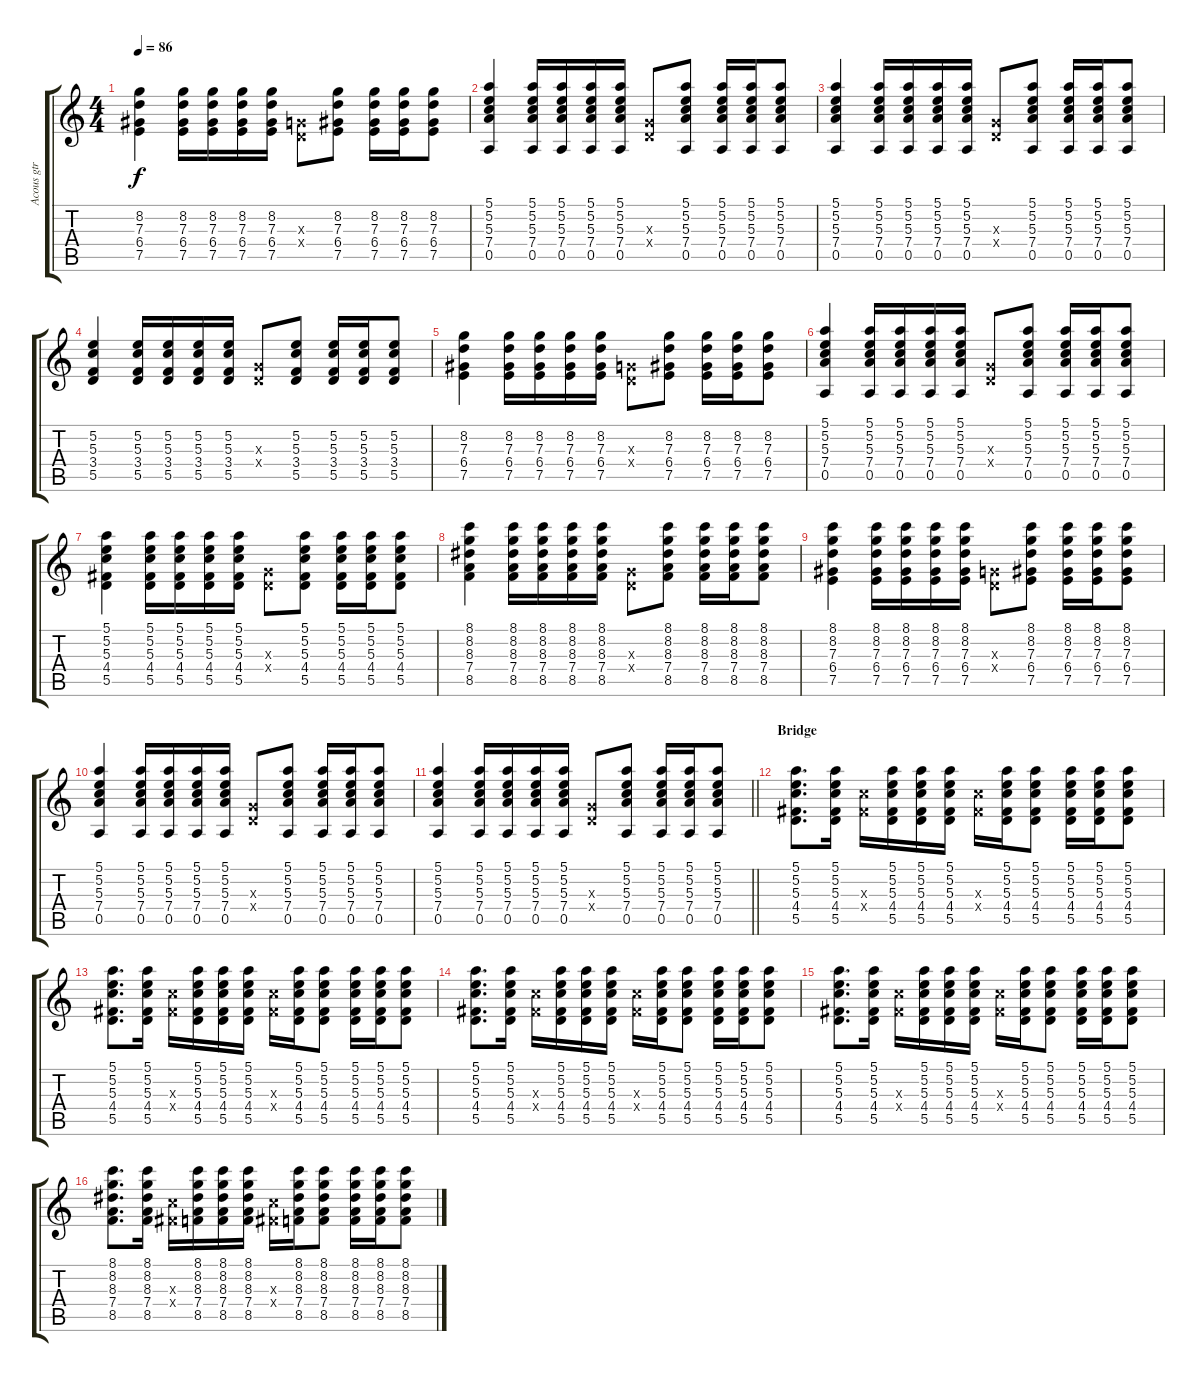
\track ("Acous gtr" "Acous gtr") {instrument acousticguitarnylon}
\staff {score tabs}
\tuning (E4 B3 G3 D3 A2 E2) {hide}
\ts (4 4)
\tempo 86
\clef g2
\ks c
(8.2 7.3 6.4 7.5).4{dy f} (8.2 7.3 6.4 7.5).16 (8.2 7.3 6.4 7.5).16 (8.2 7.3 6.4 7.5).16 (8.2 7.3 6.4 7.5).16 (0.3{x} 0.4{x}).8 (8.2 7.3 6.4 7.5).8 (8.2 7.3 6.4 7.5).16 (8.2 7.3 6.4 7.5).16 (8.2 7.3 6.4 7.5).8 |
(5.1 5.2 5.3 7.4 0.5).4 (5.1 5.2 5.3 7.4 0.5).16 (5.1 5.2 5.3 7.4 0.5).16 (5.1 5.2 5.3 7.4 0.5).16 (5.1 5.2 5.3 7.4 0.5).16 (0.3{x} 0.4{x}).8 (5.1 5.2 5.3 7.4 0.5).8 (5.1 5.2 5.3 7.4 0.5).16 (5.1 5.2 5.3 7.4 0.5).16 (5.1 5.2 5.3 7.4 0.5).8 |
(5.1 5.2 5.3 7.4 0.5).4 (5.1 5.2 5.3 7.4 0.5).16 (5.1 5.2 5.3 7.4 0.5).16 (5.1 5.2 5.3 7.4 0.5).16 (5.1 5.2 5.3 7.4 0.5).16 (0.3{x} 0.4{x}).8 (5.1 5.2 5.3 7.4 0.5).8 (5.1 5.2 5.3 7.4 0.5).16 (5.1 5.2 5.3 7.4 0.5).16 (5.1 5.2 5.3 7.4 0.5).8 |
(5.2 5.3 3.4 5.5).4 (5.2 5.3 3.4 5.5).16 (5.2 5.3 3.4 5.5).16 (5.2 5.3 3.4 5.5).16 (5.2 5.3 3.4 5.5).16 (0.3{x} 0.4{x}).8 (5.2 5.3 3.4 5.5).8 (5.2 5.3 3.4 5.5).16 (5.2 5.3 3.4 5.5).16 (5.2 5.3 3.4 5.5).8 |
(8.2 7.3 6.4 7.5).4 (8.2 7.3 6.4 7.5).16 (8.2 7.3 6.4 7.5).16 (8.2 7.3 6.4 7.5).16 (8.2 7.3 6.4 7.5).16 (0.3{x} 0.4{x}).8 (8.2 7.3 6.4 7.5).8 (8.2 7.3 6.4 7.5).16 (8.2 7.3 6.4 7.5).16 (8.2 7.3 6.4 7.5).8 |
(5.1 5.2 5.3 7.4 0.5).4 (5.1 5.2 5.3 7.4 0.5).16 (5.1 5.2 5.3 7.4 0.5).16 (5.1 5.2 5.3 7.4 0.5).16 (5.1 5.2 5.3 7.4 0.5).16 (0.3{x} 0.4{x}).8 (5.1 5.2 5.3 7.4 0.5).8 (5.1 5.2 5.3 7.4 0.5).16 (5.1 5.2 5.3 7.4 0.5).16 (5.1 5.2 5.3 7.4 0.5).8 |
(5.1 5.2 5.3 4.4 5.5).4 (5.1 5.2 5.3 4.4 5.5).16 (5.1 5.2 5.3 4.4 5.5).16 (5.1 5.2 5.3 4.4 5.5).16 (5.1 5.2 5.3 4.4 5.5).16 (0.3{x} 0.4{x}).8 (5.1 5.2 5.3 4.4 5.5).8 (5.1 5.2 5.3 4.4 5.5).16 (5.1 5.2 5.3 4.4 5.5).16 (5.1 5.2 5.3 4.4 5.5).8 |
(8.1 8.2 8.3 7.4 8.5).4 (8.1 8.2 8.3 7.4 8.5).16 (8.1 8.2 8.3 7.4 8.5).16 (8.1 8.2 8.3 7.4 8.5).16 (8.1 8.2 8.3 7.4 8.5).16 (0.3{x} 0.4{x}).8 (8.1 8.2 8.3 7.4 8.5).8 (8.1 8.2 8.3 7.4 8.5).16 (8.1 8.2 8.3 7.4 8.5).16 (8.1 8.2 8.3 7.4 8.5).8 |
(8.1 8.2 7.3 6.4 7.5).4 (8.1 8.2 7.3 6.4 7.5).16 (8.1 8.2 7.3 6.4 7.5).16 (8.1 8.2 7.3 6.4 7.5).16 (8.1 8.2 7.3 6.4 7.5).16 (0.3{x} 0.4{x}).8 (8.1 8.2 7.3 6.4 7.5).8 (8.1 8.2 7.3 6.4 7.5).16 (8.1 8.2 7.3 6.4 7.5).16 (8.1 8.2 7.3 6.4 7.5).8 |
(5.1 5.2 5.3 7.4 0.5).4 (5.1 5.2 5.3 7.4 0.5).16 (5.1 5.2 5.3 7.4 0.5).16 (5.1 5.2 5.3 7.4 0.5).16 (5.1 5.2 5.3 7.4 0.5).16 (0.3{x} 0.4{x}).8 (5.1 5.2 5.3 7.4 0.5).8 (5.1 5.2 5.3 7.4 0.5).16 (5.1 5.2 5.3 7.4 0.5).16 (5.1 5.2 5.3 7.4 0.5).8 |
\barLineRight lightlight
(5.1 5.2 5.3 7.4 0.5).4 (5.1 5.2 5.3 7.4 0.5).16 (5.1 5.2 5.3 7.4 0.5).16 (5.1 5.2 5.3 7.4 0.5).16 (5.1 5.2 5.3 7.4 0.5).16 (0.3{x} 0.4{x}).8 (5.1 5.2 5.3 7.4 0.5).8 (5.1 5.2 5.3 7.4 0.5).16 (5.1 5.2 5.3 7.4 0.5).16 (5.1 5.2 5.3 7.4 0.5).8 |
\section ("" "Bridge")
(5.1 5.2 5.3 4.4 5.5).8{d} (5.1 5.2 5.3 4.4 5.5).16 (5.3{x} 4.4{x}).16 (5.1 5.2 5.3 4.4 5.5).16 (5.1 5.2 5.3 4.4 5.5).16 (5.1 5.2 5.3 4.4 5.5).16 (5.3{x} 4.4{x}).16 (5.1 5.2 5.3 4.4 5.5).16 (5.1 5.2 5.3 4.4 5.5).8 (5.1 5.2 5.3 4.4 5.5).16 (5.1 5.2 5.3 4.4 5.5).16 (5.1 5.2 5.3 4.4 5.5).8 |
(5.1 5.2 5.3 4.4 5.5).8{d} (5.1 5.2 5.3 4.4 5.5).16 (5.3{x} 4.4{x}).16 (5.1 5.2 5.3 4.4 5.5).16 (5.1 5.2 5.3 4.4 5.5).16 (5.1 5.2 5.3 4.4 5.5).16 (5.3{x} 4.4{x}).16 (5.1 5.2 5.3 4.4 5.5).16 (5.1 5.2 5.3 4.4 5.5).8 (5.1 5.2 5.3 4.4 5.5).16 (5.1 5.2 5.3 4.4 5.5).16 (5.1 5.2 5.3 4.4 5.5).8 |
(5.1 5.2 5.3 4.4 5.5).8{d} (5.1 5.2 5.3 4.4 5.5).16 (5.3{x} 4.4{x}).16 (5.1 5.2 5.3 4.4 5.5).16 (5.1 5.2 5.3 4.4 5.5).16 (5.1 5.2 5.3 4.4 5.5).16 (5.3{x} 4.4{x}).16 (5.1 5.2 5.3 4.4 5.5).16 (5.1 5.2 5.3 4.4 5.5).8 (5.1 5.2 5.3 4.4 5.5).16 (5.1 5.2 5.3 4.4 5.5).16 (5.1 5.2 5.3 4.4 5.5).8 |
(5.1 5.2 5.3 4.4 5.5).8{d} (5.1 5.2 5.3 4.4 5.5).16 (5.3{x} 4.4{x}).16 (5.1 5.2 5.3 4.4 5.5).16 (5.1 5.2 5.3 4.4 5.5).16 (5.1 5.2 5.3 4.4 5.5).16 (5.3{x} 4.4{x}).16 (5.1 5.2 5.3 4.4 5.5).16 (5.1 5.2 5.3 4.4 5.5).8 (5.1 5.2 5.3 4.4 5.5).16 (5.1 5.2 5.3 4.4 5.5).16 (5.1 5.2 5.3 4.4 5.5).8 |
(8.1 8.2 8.3 7.4 8.5).8{d} (8.1 8.2 8.3 7.4 8.5).16 (5.3{x} 4.4{x}).16 (8.1 8.2 8.3 7.4 8.5).16 (8.1 8.2 8.3 7.4 8.5).16 (8.1 8.2 8.3 7.4 8.5).16 (5.3{x} 4.4{x}).16 (8.1 8.2 8.3 7.4 8.5).16 (8.1 8.2 8.3 7.4 8.5).8 (8.1 8.2 8.3 7.4 8.5).16 (8.1 8.2 8.3 7.4 8.5).16 (8.1 8.2 8.3 7.4 8.5).8
